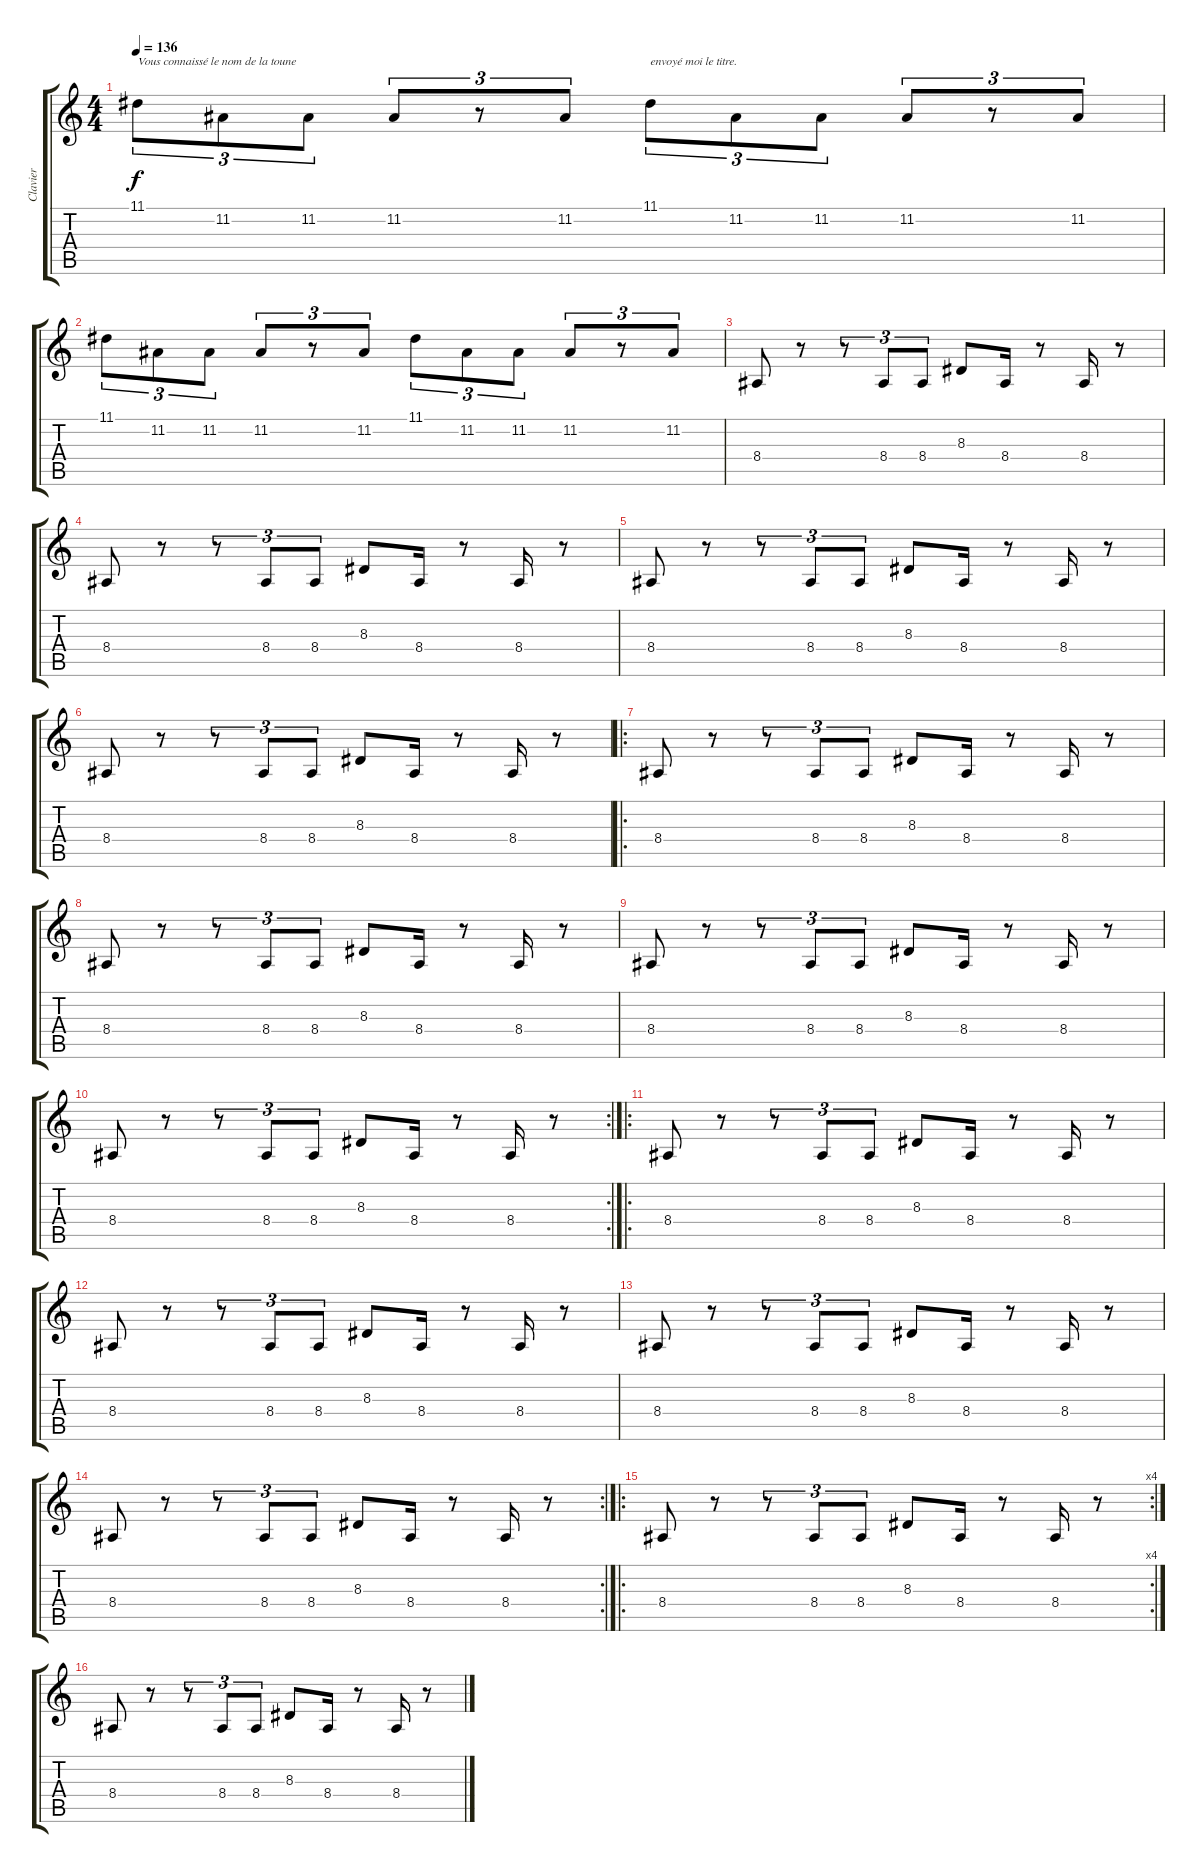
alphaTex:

\track ("Clavier" "Clavier") {instrument synthstrings1}
\staff {score tabs}
\tuning (E4 B3 G3 D3 A2 E2) {hide}
\ts (4 4)
\tempo 136
\clef g2
\ks c
11.1.8{tu (3 2) txt "Vous connaissé le nom de la toune" dy f instrument synthstrings1} 11.2.8{tu (3 2)} 11.2.8{tu (3 2)} 11.2.8{tu (3 2)} r.8{tu (3 2)} 11.2.8{tu (3 2)} 11.1.8{tu (3 2) txt "envoyé moi le titre."} 11.2.8{tu (3 2)} 11.2.8{tu (3 2)} 11.2.8{tu (3 2)} r.8{tu (3 2)} 11.2.8{tu (3 2)} |
11.1.8{tu (3 2)} 11.2.8{tu (3 2)} 11.2.8{tu (3 2)} 11.2.8{tu (3 2)} r.8{tu (3 2)} 11.2.8{tu (3 2)} 11.1.8{tu (3 2)} 11.2.8{tu (3 2)} 11.2.8{tu (3 2)} 11.2.8{tu (3 2)} r.8{tu (3 2)} 11.2.8{tu (3 2)} |
8.4.8 r.8 r.8{tu (3 2)} 8.4.8{tu (3 2)} 8.4.8{tu (3 2)} 8.3.8 8.4.16 r.8 8.4.16 r.8 |
8.4.8 r.8 r.8{tu (3 2)} 8.4.8{tu (3 2)} 8.4.8{tu (3 2)} 8.3.8 8.4.16 r.8 8.4.16 r.8 |
8.4.8 r.8 r.8{tu (3 2)} 8.4.8{tu (3 2)} 8.4.8{tu (3 2)} 8.3.8 8.4.16 r.8 8.4.16 r.8 |
8.4.8 r.8 r.8{tu (3 2)} 8.4.8{tu (3 2)} 8.4.8{tu (3 2)} 8.3.8 8.4.16 r.8 8.4.16 r.8 |
\ro
8.4.8 r.8 r.8{tu (3 2)} 8.4.8{tu (3 2)} 8.4.8{tu (3 2)} 8.3.8 8.4.16 r.8 8.4.16 r.8 |
8.4.8 r.8 r.8{tu (3 2)} 8.4.8{tu (3 2)} 8.4.8{tu (3 2)} 8.3.8 8.4.16 r.8 8.4.16 r.8 |
8.4.8 r.8 r.8{tu (3 2)} 8.4.8{tu (3 2)} 8.4.8{tu (3 2)} 8.3.8 8.4.16 r.8 8.4.16 r.8 |
\rc 2
8.4.8 r.8 r.8{tu (3 2)} 8.4.8{tu (3 2)} 8.4.8{tu (3 2)} 8.3.8 8.4.16 r.8 8.4.16 r.8 |
\ro
8.4.8 r.8 r.8{tu (3 2)} 8.4.8{tu (3 2)} 8.4.8{tu (3 2)} 8.3.8 8.4.16 r.8 8.4.16 r.8 |
8.4.8 r.8 r.8{tu (3 2)} 8.4.8{tu (3 2)} 8.4.8{tu (3 2)} 8.3.8 8.4.16 r.8 8.4.16 r.8 |
8.4.8 r.8 r.8{tu (3 2)} 8.4.8{tu (3 2)} 8.4.8{tu (3 2)} 8.3.8 8.4.16 r.8 8.4.16 r.8 |
\rc 2
8.4.8 r.8 r.8{tu (3 2)} 8.4.8{tu (3 2)} 8.4.8{tu (3 2)} 8.3.8 8.4.16 r.8 8.4.16 r.8 |
\ro
\rc 4
8.4.8 r.8 r.8{tu (3 2)} 8.4.8{tu (3 2)} 8.4.8{tu (3 2)} 8.3.8 8.4.16 r.8 8.4.16 r.8 |
8.4.8 r.8 r.8{tu (3 2)} 8.4.8{tu (3 2)} 8.4.8{tu (3 2)} 8.3.8 8.4.16 r.8 8.4.16 r.8
